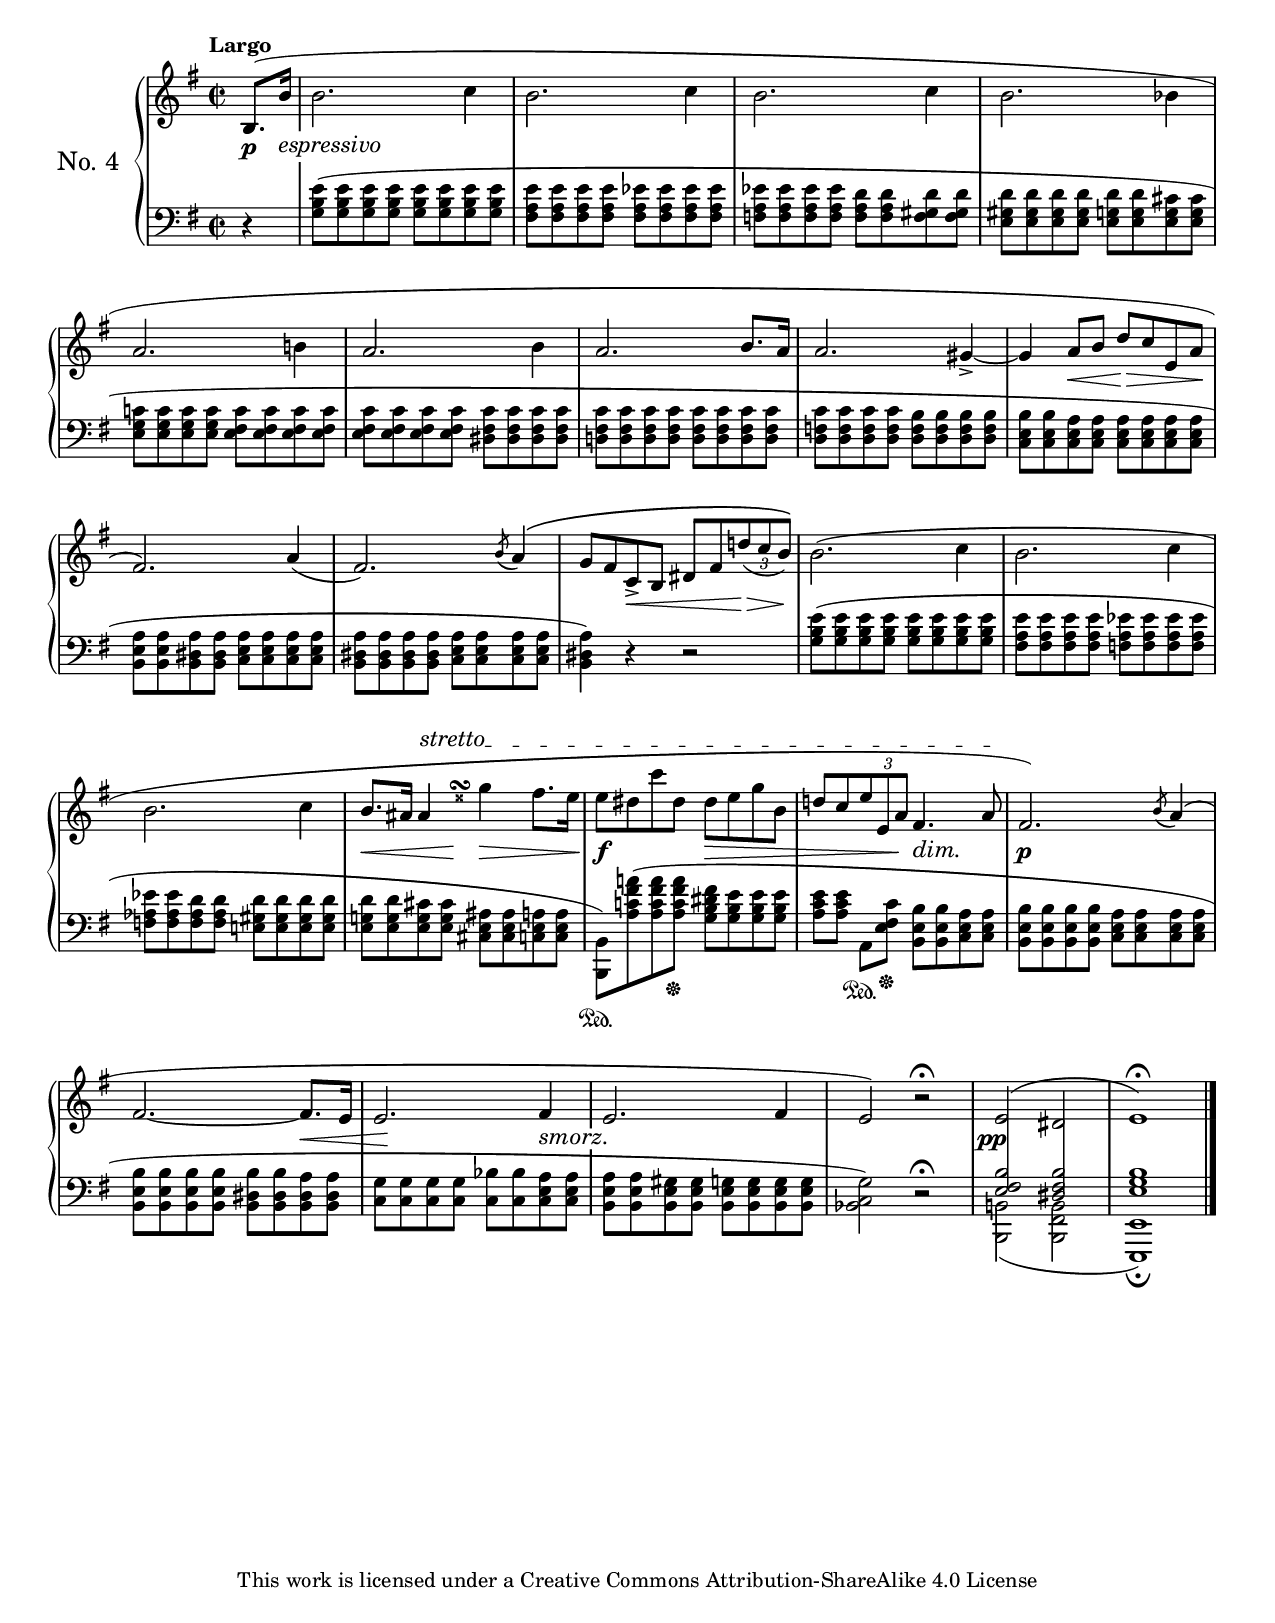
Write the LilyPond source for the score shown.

\version "2.22.2"

\include "includes/header-paper.ily"
%...+....1....+....2....+....3....+....4....+....5....+....6....+....7....+....

\version "2.22.2"
\language "english"

\include "global-variables.ily"

%%% Positions and shapes %%%

moveTupletA = \tweak TupletNumber.Y-offset -1 \etc
strettoSpan = \override TextSpanner.bound-details.left.text 
  = \markup \large \italic "stretto"
moveDynamicA = \tweak X-offset -0.5 \etc
moveNoteColumnA = \tweak NoteColumn.X-offset 1.25 \etc
moveDoubleSharp = 
  \tweak X-offset -0.4
  \tweak Y-offset 1.45
  \etc

%%% Music %%%

global = {
  \time 2/2
  \key e \minor
  \accidentalStyle piano
}

rightHand = \relative {
  \clef treble
  \global
  \set Score.tempoHideNote = ##t 
  \tempo "Largo" 4 = 50
  
  \partial 4 { b8.( b'16_\espressivom }
  b2. c4 |
  b2. c4 |
  b2. c4 |
  b2. bf4 |
  a2. b4 |
  a2. b4 |
  a2. b8. a16 |
  a2. gs4->~ |
  
  \barNumberCheck 9
  gs4 a8\< b  d\> c e, a\! |
  fs2.) a4( |
  fs2.) \acciaccatura { b8 } a4^\( |
  \omit TupletBracket \tupletDown
  g8 fs c-> b  ds fs \moveTupletA \tuplet 3/2 { d'8( c b)\) } |
  b2.( c4 |
  b2. c4 |
  b2. c4 |
  b8. as16 \strettoSpan 
    << 
      { as4\startTextSpan } 
      { s8. \textInsideStaff s16\turn-\moveDoubleSharp^\doubleSharp } 
    >> 
    g'4 fs8. e16 |
  
  \barNumberCheck 17
  e8 ds c' ds,  ds e g b, |
  \tupletUp
  d8 c \tuplet 3/2 { e8 e, a } fs4. a8\stopTextSpan |
  fs2.) \acciaccatura { b8 } a4^( |
  fs2.~ fs8. e16 |
  e2. fs4 |
  e2. fs4 |
  e2) r\fermata |
  \voiceOne
  \moveNoteColumnA e2( ds |
  
  \barNumberCheck 25
  e1)\fermata |
  \bar "|."
}

leftHand = \relative {
  \clef bass
  \global
  
  \slurUp
  \oneVoice
  \partial 4 { r4 }
  \voiceFour
  <g b e>8^( q q q  q q q q |
  <fs a e'>8 q q q  <fs a ef'> q q q |
  <f a ef'>8 q q q  <f a d> q <f gs d'> q |
  <e gs d'>8 q q q  <e g d'> q <e g cs> q |
  <e g c>8 q q q  <e fs c'> q q q |
  q8 q q q  <ds fs c'> q q q |
  <d fs c'>8 q q q  q q q q |
  <d f c'>8 q q q  <d f b> q q q |
  
  \barNumberCheck 9
  <c e b'>8 q <c e a> q  q q q q |
  <b e a>8 q <b ds a'> q  <c e a> q q q |
  <b ds a'>8 q q q  <c e a> q q q |
  <b ds a'>4) \oneVoice r r2 |
  \voiceFour
  <g' b e>8^( q q q  q q q q |
  <fs a e'>8 q q q  <f a ef'> q q q |
  <f af ef'>8 q <f af d> q  <e gs d'> q q q |
  <e g d'>8 q <e g cs> q  <cs e  as> q <c e a> q |
  
  \barNumberCheck 17
  <b, b'>8)\sustainOn <a'' c fs a>^( q q\sustainOff  <g b ds fs> <g b e> q q |
  <a c e>[ q] a,\sustainOn <e' fs c'>\sustainOff  <b e b'> q <c e a> q |
  <b e b'>8 q q q  <c e a> q q q |
  <b e b'>8 q q q  <b ds b'> q <b ds a'> q |
  <c g'>8 q q q  <c bf'> q <c e a> q |
  <b e a>8 q <b e gs> q <b e g> q q q |
  <bf c g'>2) \oneVoice r\fermata |
  <<
    { 
      \voiceOne \crossStaff { \moveNoteColumnA <e fs b>2 <ds fs b> } | 
      <e g b>1 | 
    }
    \\
    { 
      \voiceFour \moveNoteColumnA <b, b'>2( <b fs' b> | 
      <e, e'>1)\fermata | 
    }
  >> 
}

dynamics = {
  \override TextScript.Y-offset = -0.5
  
  \partial 4 { s4\p }
  s1 * 8 |
  
  \barNumberCheck 9
  s1 * 3 |
  s4 s\< s s8.\> s16\! |
  \tag layout { s1 | }
  \tag midi   { s1\p | }
  s1 * 2 |
  s4.\< s8\! s4.\> s16 s\! |
  
  \barNumberCheck 17
  s2\f s\> |
  s4. s8\! s2^\dimm |
  s1\p |
  s2. s4\< |
  s16 s8.\! s2 s4^\smorz |
  s1 * 2 |
  s1-\moveDynamicA \pp |
}

preludeFourMusic = \score { 
  \keepWithTag #'layout
  \new PianoStaff \with { 
    instrumentName = \markup \huge "No. 4"
  } <<
    \new Staff = "upper" \rightHand
    \new Dynamics \dynamics
    \new Staff = "lower" \leftHand
  >>
  \layout {}
}

preludeFourMidi = \book {
  \bookOutputName "prelude-op28-no4"
  \score { 
    \keepWithTag #'midi
    <<
      \new Staff = "upper" << \rightHand \dynamics >>
      \new Staff = "lower" << \leftHand \dynamics >>
    >>
    \midi {}
  }
}


\paper {
  ragged-last-bottom = ##t
  system-system-spacing =
    #'((basic-distance . 12) 
       (minimum-distance . 8)
       (padding . 4)
       (stretchability . 60))
}

\preludeFourMusic
\preludeFourMidi
